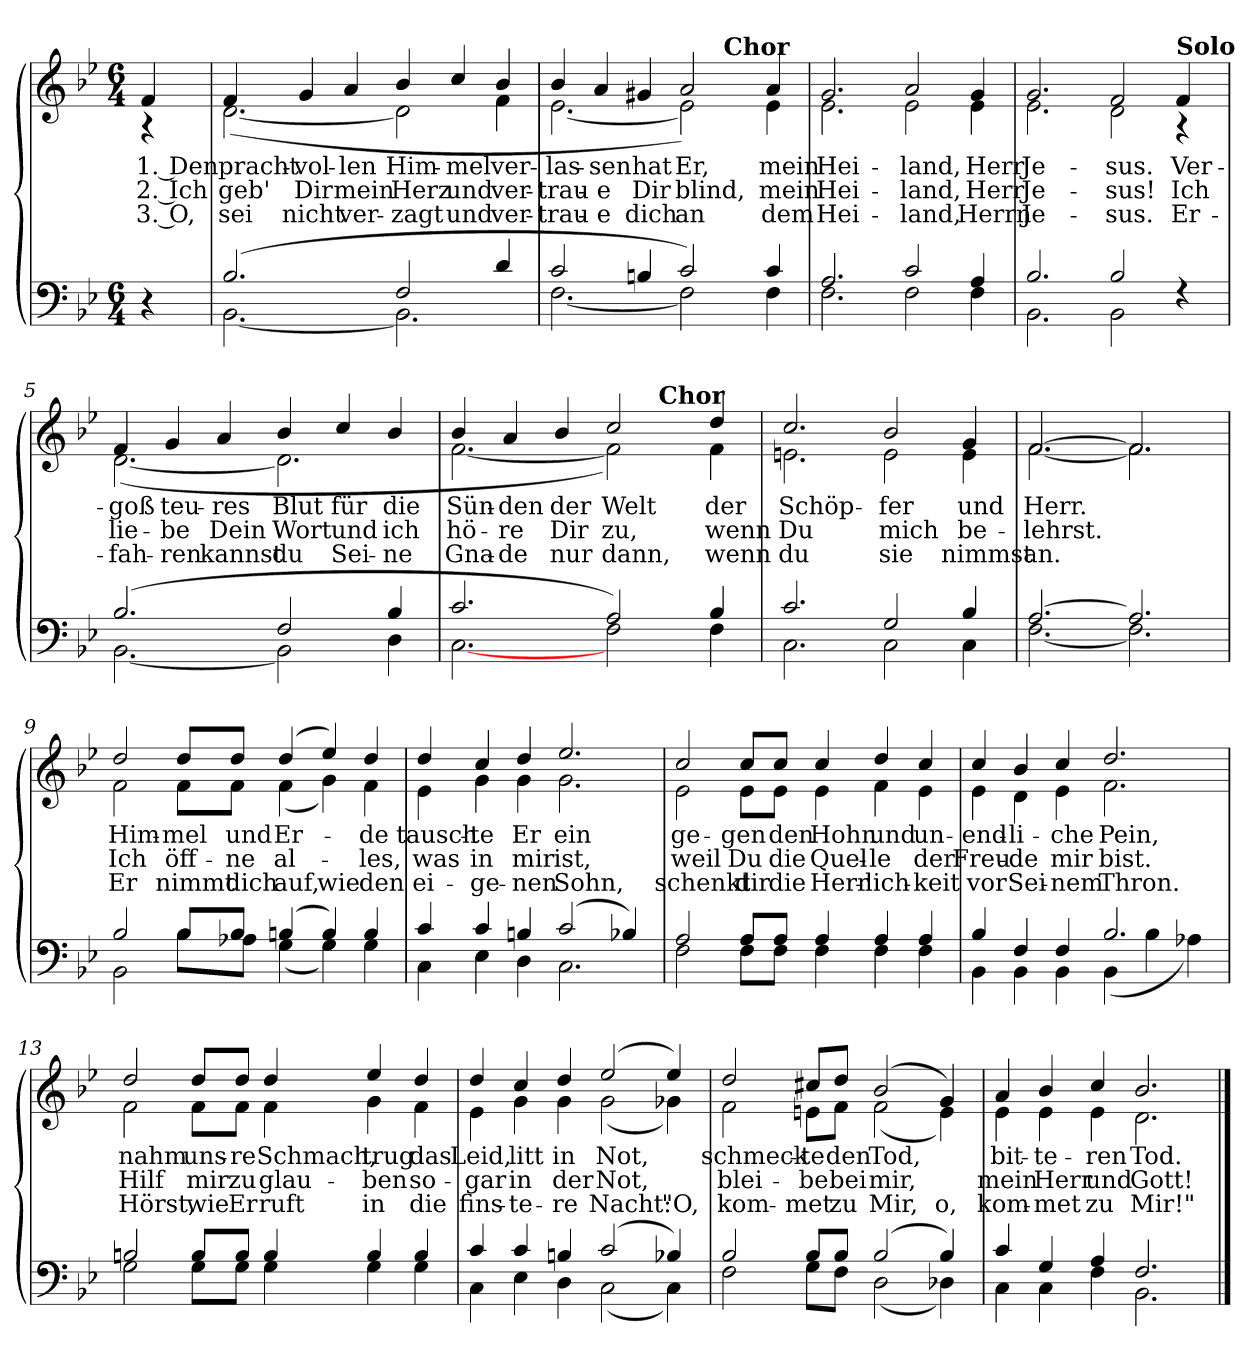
**kern	**kern	**text	**text	**text
*part2	*part1	*part1	*part1	*part1
*staff2	*staff1	*staff1	*staff1	*staff1
*clefF4	*clefG2	*	*	*
*k[b-e-]	*k[b-e-]	*	*	*
*B-:	*B-:	*	*	*
*M6/4	*M6/4	*	*	*
=	=	=	=	=
!	!LO:TX:a:B:t=Solo	!	!	!
!	!	!LO:LY:b	!LO:LY:b	!LO:LY:b
*	*^	*	*	*
4r	4f/	4rA	1. Den	2. Ich	3. O,
=1	=1	=1	=1	=1	=1
*^	*	*	*	*	*
!	!	!	!	!LO:LY:b	!LO:LY:b	!LO:LY:b
(2.B-/	[<2.BB-\	4f/	(<[<2.d\	pracht-	geb'	sei
!	!	!	!	!LO:LY:b	!LO:LY:b	!LO:LY:b
.	.	4g/	.	-vol-	Dir	nicht
!	!	!	!	!LO:LY:b	!LO:LY:b	!LO:LY:b
.	.	4a/	.	-len	mein	ver-
!	!	!	!	!LO:LY:b	!LO:LY:b	!LO:LY:b
2F/	2.BB-\]	4b-/	2d\]	Him-	Herz	-zagt
!	!	!	!	!LO:LY:b	!LO:LY:b	!LO:LY:b
.	.	4cc/	.	-mel	und	und
!	!	!	!	!LO:LY:b	!LO:LY:b	!LO:LY:b
4d/	.	4b-/	4f\	ver-	ver-	ver-
=2	=2	=2	=2	=2	=2	=2
!	!	!	!	!LO:LY:b	!LO:LY:b	!LO:LY:b
*	*	*	*^	*	*	*
2c/	[<2.F\	4b-/	[<2.e-\	1ryy	-las-	-trau-	-trau-
!	!	!	!	!	!LO:LY:b	!LO:LY:b	!LO:LY:b
.	.	4a/	.	.	-sen	-e	-e
!	!	!	!	!	!LO:LY:b	!LO:LY:b	!LO:LY:b
4Bn/	.	4g#X/	.	.	hat	Dir	dich
!	!	!	!	!	!LO:LY:b	!LO:LY:b	!LO:LY:b
2c/)	2F\]	2a/	2e-\])	.	Er,	blind,	an
!	!	!	!	!LO:TX:a:B:t=Chor	!	!	!
.	.	.	.	2ryy	.	.	.
!	!	!	!	!	!LO:LY:b	!LO:LY:b	!LO:LY:b
4c/	4F\	4a/	4e-\	.	mein	mein	dem
=3	=3	=3	=3	=3	=3	=3	=3
!	!	!	!	!	!LO:LY:b	!LO:LY:b	!LO:LY:b
*	*	*	*v	*v	*	*	*
2.A/	2.F\	2.g/	2.e-\	Hei-	Hei-	Hei-
!	!	!	!	!LO:LY:b	!LO:LY:b	!LO:LY:b
2c/	2F\	2a/	2e-\	-land,	-land,	-land,
!	!	!	!	!LO:LY:b	!LO:LY:b	!LO:LY:b
4A/	4F\	4g/	4e-\	Herr	Herr	Herrn
=4	=4	=4	=4	=4	=4	=4
!	!	!	!	!LO:LY:b	!LO:LY:b	!LO:LY:b
2.B-/	2.BB-\	2.g/	2.e-\	Je-	Je-	Je-
!	!	!	!	!LO:LY:b	!LO:LY:b	!LO:LY:b
2B-/	2BB-\	2f/	2d\	-sus.	-sus!	-sus.
!	!	!LO:TX:a:B:t=Solo	!	!	!	!
!	!	!	!	!LO:LY:b	!LO:LY:b	!LO:LY:b
4rE	4ryy	4f/	4rA	Ver-	Ich	Er-
!!LO:LB:g=z	!!
=5	=5	=5	=5	=5	=5	=5
!	!	!	!	!LO:LY:b	!LO:LY:b	!LO:LY:b
(2.B-/	[<2.BB-\	4f/	(<[<2.d\	-goß	lie-	-fah-
!	!	!	!	!LO:LY:b	!LO:LY:b	!LO:LY:b
.	.	4g/	.	teu-	-be	-ren
!	!	!	!	!LO:LY:b	!LO:LY:b	!LO:LY:b
.	.	4a/	.	-res	Dein	kannst
!	!	!	!	!LO:LY:b	!LO:LY:b	!LO:LY:b
2F/	2BB-\]	4b-/	2.d\]	Blut	Wort	du
!	!	!	!	!LO:LY:b	!LO:LY:b	!LO:LY:b
.	.	4cc/	.	für	und	Sei-
!	!	!	!	!LO:LY:b	!LO:LY:b	!LO:LY:b
4B-/	4D\	4b-/	.	die	ich	-ne
*	*	*v	*v	*	*	*
=6	=6	=6	=6	=6	=6
!	!	!	!LO:LY:b	!LO:LY:b	!LO:LY:b
*	*	*^	*	*	*
*	*	*	*^	*	*	*
2.c/	[<2.C\	4b-/	[<2.f\	1ryy	Sün-	hö-	Gna-
!	!	!	!	!	!LO:LY:b	!LO:LY:b	!LO:LY:b
.	.	4a/	.	.	-den	-re	-de
!	!	!	!	!	!LO:LY:b	!LO:LY:b	!LO:LY:b
.	.	4b-/	.	.	der	Dir	nur
!	!	!	!	!	!LO:LY:b	!LO:LY:b	!LO:LY:b
2A/)	2F\	2cc/	2f\])	.	Welt	zu,	dann,
!	!	!	!	!LO:TX:a:B:t=Chor	!	!	!
.	.	.	.	2ryy	.	.	.
!	!	!	!	!	!LO:LY:b	!LO:LY:b	!LO:LY:b
4B-/	4F\	4dd/	4f\	.	der	wenn	wenn
=7	=7	=7	=7	=7	=7	=7	=7
!	!	!	!	!	!LO:LY:b	!LO:LY:b	!LO:LY:b
*	*	*	*v	*v	*	*	*
2.c/	2.C\	2.cc/	2.en\	Schöp-	Du	du
!	!	!	!	!LO:LY:b	!LO:LY:b	!LO:LY:b
2G/	2C\	2b-/	2e\	-fer	mich	sie
!	!	!	!	!LO:LY:b	!LO:LY:b	!LO:LY:b
4B-/	4C\	4g/	4e\	und	be-	nimmst
=8	=8	=8	=8	=8	=8	=8
!	!	!	!	!LO:LY:b	!LO:LY:b	!LO:LY:b
[>2.A/	[<2.F\	[>2.f/	[<2.f\	Herr.	-lehrst.	an.
2.A/]	2.F\]	2.f/]	2.f\]	.	.	.
!!LO:LB:g=z	!!
=9	=9	=9	=9	=9	=9	=9
!	!	!	!	!LO:LY:b	!LO:LY:b	!LO:LY:b
2B-/	2BB-\	2dd/	2f\	Him-	Ich	Er
!	!	!	!	!LO:LY:b	!LO:LY:b	!LO:LY:b
8B-/L	8B-\L	8dd/L	8f\L	-mel	öff-	nimmt
!	!	!	!	!LO:LY:b	!LO:LY:b	!LO:LY:b
8B-/J	8A-X\J	8dd/J	8f\J	und	-ne	dich
!	!	!	!	!LO:LY:b	!LO:LY:b	!LO:LY:b
(4Bn/	(<4G\	(4dd/	(<4f\	Er-	al-	auf,
!	!	!	!	!	!	!LO:LY:b
4B/)	4G\)	4ee-/)	4g\)	.	.	wie
!	!	!	!	!LO:LY:b	!LO:LY:b	!LO:LY:b
4B/	4G\	4dd/	4f\	-de	-les,	den
=10	=10	=10	=10	=10	=10	=10
!	!	!	!	!LO:LY:b	!LO:LY:b	!LO:LY:b
4c/	4C\	4dd/	4e-\	tausch-	was	ei-
!	!	!	!	!LO:LY:b	!LO:LY:b	!LO:LY:b
4c/	4E-\	4cc/	4g\	-te	in	-ge-
!	!	!	!	!LO:LY:b	!LO:LY:b	!LO:LY:b
4Bn/	4D\	4dd/	4g\	Er	mir	-nen
!	!	!	!	!LO:LY:b	!LO:LY:b	!LO:LY:b
(2c/	2.C\	2.ee-/	2.g\	ein	ist,	Sohn,
4B-X/)	.	.	.	.	.	.
=11	=11	=11	=11	=11	=11	=11
!	!	!	!	!LO:LY:b	!LO:LY:b	!LO:LY:b
2A/	2F\	2cc/	2e-\	ge-	weil	schenkt
!	!	!	!	!LO:LY:b	!LO:LY:b	!LO:LY:b
8A/L	8F\L	8cc/L	8e-\L	-gen	Du	dir
!	!	!	!	!LO:LY:b	!LO:LY:b	!LO:LY:b
8A/J	8F\J	8cc/J	8e-\J	den	die	die
!	!	!	!	!LO:LY:b	!LO:LY:b	!LO:LY:b
4A/	4F\	4cc/	4e-\	Hohn	Quel-	Herr-
!	!	!	!	!LO:LY:b	!LO:LY:b	!LO:LY:b
4A/	4F\	4dd/	4f\	und	-le	-lich-
!	!	!	!	!LO:LY:b	!LO:LY:b	!LO:LY:b
4A/	4F\	4cc/	4e-\	un-	der	-keit
!!LO:LB:g=z	!!
=12	=12	=12	=12	=12	=12	=12
!	!	!	!	!LO:LY:b	!LO:LY:b	!LO:LY:b
4B-/	4BB-\	4cc/	4e-\	-end-	Freu-	vor
!	!	!	!	!LO:LY:b	!LO:LY:b	!LO:LY:b
4F/	4BB-\	4b-/	4d\	-li-	-de	Sei-
!	!	!	!	!LO:LY:b	!LO:LY:b	!LO:LY:b
4F/	4BB-\	4cc/	4e-\	-che	mir	-nem
!	!	!	!	!LO:LY:b	!LO:LY:b	!LO:LY:b
2.B-/	(<4BB-\	2.dd/	2.f\	Pein,	bist.	Thron.
.	4B-\	.	.	.	.	.
.	4A-X\)	.	.	.	.	.
=13	=13	=13	=13	=13	=13	=13
!	!	!	!	!LO:LY:b	!LO:LY:b	!LO:LY:b
2Bn/	2G\	2dd/	2f\	nahm	Hilf	Hörst,
!	!	!	!	!LO:LY:b	!LO:LY:b	!LO:LY:b
8B/L	8G\L	8dd/L	8f\L	uns-	mir	wie
!	!	!	!	!LO:LY:b	!LO:LY:b	!LO:LY:b
8B/J	8G\J	8dd/J	8f\J	-re	zu	Er
!	!	!	!	!LO:LY:b	!LO:LY:b	!LO:LY:b
4B/	4G\	4dd/	4f\	Schmach,	glau-	ruft
!	!	!	!	!LO:LY:b	!LO:LY:b	!LO:LY:b
4B/	4G\	4ee-/	4g\	trug	-ben	in
!	!	!	!	!LO:LY:b	!LO:LY:b	!LO:LY:b
4B/	4G\	4dd/	4f\	das	so-	die
=14	=14	=14	=14	=14	=14	=14
!	!	!	!	!LO:LY:b	!LO:LY:b	!LO:LY:b
4c/	4C\	4dd/	4e-\	Leid,	-gar	fins-
!	!	!	!	!LO:LY:b	!LO:LY:b	!LO:LY:b
4c/	4E-\	4cc/	4g\	litt	in	-te-
!	!	!	!	!LO:LY:b	!LO:LY:b	!LO:LY:b
4Bn/	4D\	4dd/	4g\	in	der	-re
!	!	!	!	!LO:LY:b	!LO:LY:b	!LO:LY:b
(2c/	(<2C\	(2ee-/	(<2g\	Not,	Not,	Nacht:
!	!	!	!	!	!	!LO:LY:b
4B-X/)	4C\)	4ee-/)	4g-X\)	.	.	"O,
!!LO:LB:g=z	!!
=15	=15	=15	=15	=15	=15	=15
!	!	!	!	!LO:LY:b	!LO:LY:b	!LO:LY:b
2B-/	2F\	2dd/	2f\	schmeck-	blei-	kom-
!	!	!	!	!LO:LY:b	!LO:LY:b	!LO:LY:b
8B-/L	8G\L	8cc#X/L	8en\L	-te	-be	-met
!	!	!	!	!LO:LY:b	!LO:LY:b	!LO:LY:b
8B-/J	8F\J	8dd/J	8f\J	den	bei	zu
!	!	!	!	!LO:LY:b	!LO:LY:b	!LO:LY:b
(2B-/	(<2D\	(2b-/	(<2f\	Tod,	mir,	Mir,
!	!	!	!	!	!	!LO:LY:b
4B-/)	4D-X\)	4g/)	4e\)	.	.	o,
=16	=16	=16	=16	=16	=16	=16
!	!	!	!	!LO:LY:b	!LO:LY:b	!LO:LY:b
4c/	4C\	4a/	4e-\	bit-	mein	kom-
!	!	!	!	!LO:LY:b	!LO:LY:b	!LO:LY:b
4G/	4C\	4b-/	4e-\	-te-	Herr	-met
!	!	!	!	!LO:LY:b	!LO:LY:b	!LO:LY:b
4A/	4F\	4cc/	4e-\	-ren	und	zu
!	!	!	!	!LO:LY:b	!LO:LY:b	!LO:LY:b
2.F/	2.BB-\	2.b-/	2.d\	Tod.	Gott!	Mir!"
*v	*v	*	*	*	*	*
*	*v	*v	*	*	*
==	==	==	==	==
*-	*-	*-	*-	*-
